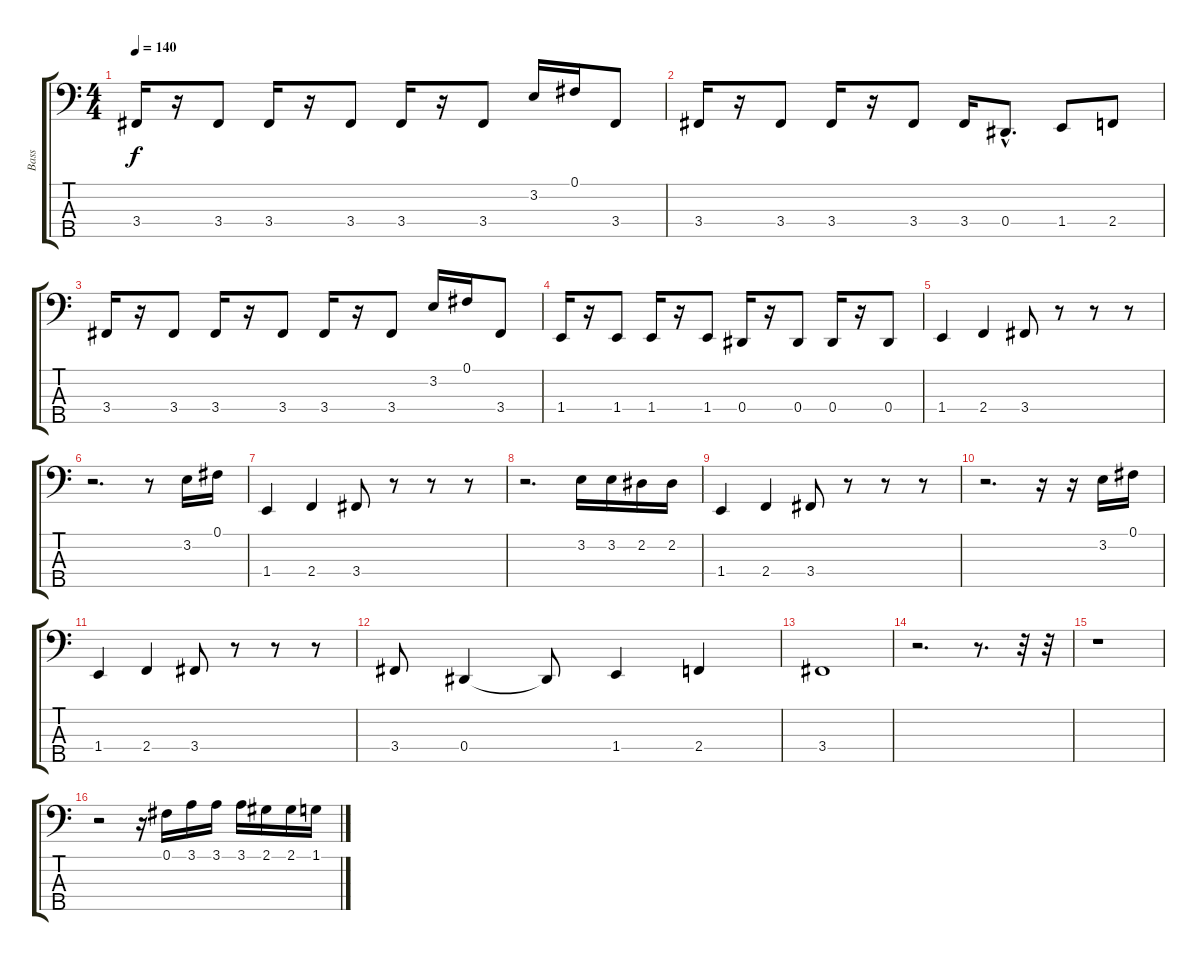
\track ("Bass" "Bass") {instrument slapbass2}
\staff {score tabs}
\tuning (Gb2 Db2 Ab1 Eb1 Bb0) {hide}
\ts (4 4)
\tempo 140
\clef f4
\ks c
3.4.16{dy f} r.16 3.4.8 3.4.16 r.16 3.4.8 3.4.16 r.16 3.4.8 3.2.16 0.1.16 3.4.8 |
3.4.16 r.16 3.4.8 3.4.16 r.16 3.4.8 3.4.16 0.4{hac}.8{d} 1.4.8 2.4.8 |
3.4.16 r.16 3.4.8 3.4.16 r.16 3.4.8 3.4.16 r.16 3.4.8 3.2.16 0.1.16 3.4.8 |
1.4.16 r.16 1.4.8 1.4.16 r.16 1.4.8 0.4.16 r.16 0.4.8 0.4.16 r.16 0.4.8 |
1.4.4 2.4.4 3.4.8 r.8 r.8 r.8 |
r.2{d} r.8 3.2.16 0.1.16 |
1.4.4 2.4.4 3.4.8 r.8 r.8 r.8 |
r.2{d} 3.2.16 3.2.16 2.2.16 2.2.16 |
1.4.4 2.4.4 3.4.8 r.8 r.8 r.8 |
r.2{d} r.16 r.16 3.2.16 0.1.16 |
1.4.4 2.4.4 3.4.8 r.8 r.8 r.8 |
3.4.8 0.4.4 0.4{t}.8 1.4.4 2.4.4 |
3.4.1 |
r.2{d} r.8{d} r.32 r.32 |
r.1 |
r.2 r.16 0.1.16 3.1.16 3.1.16 3.1.16 2.1.16 2.1.16 1.1.16
